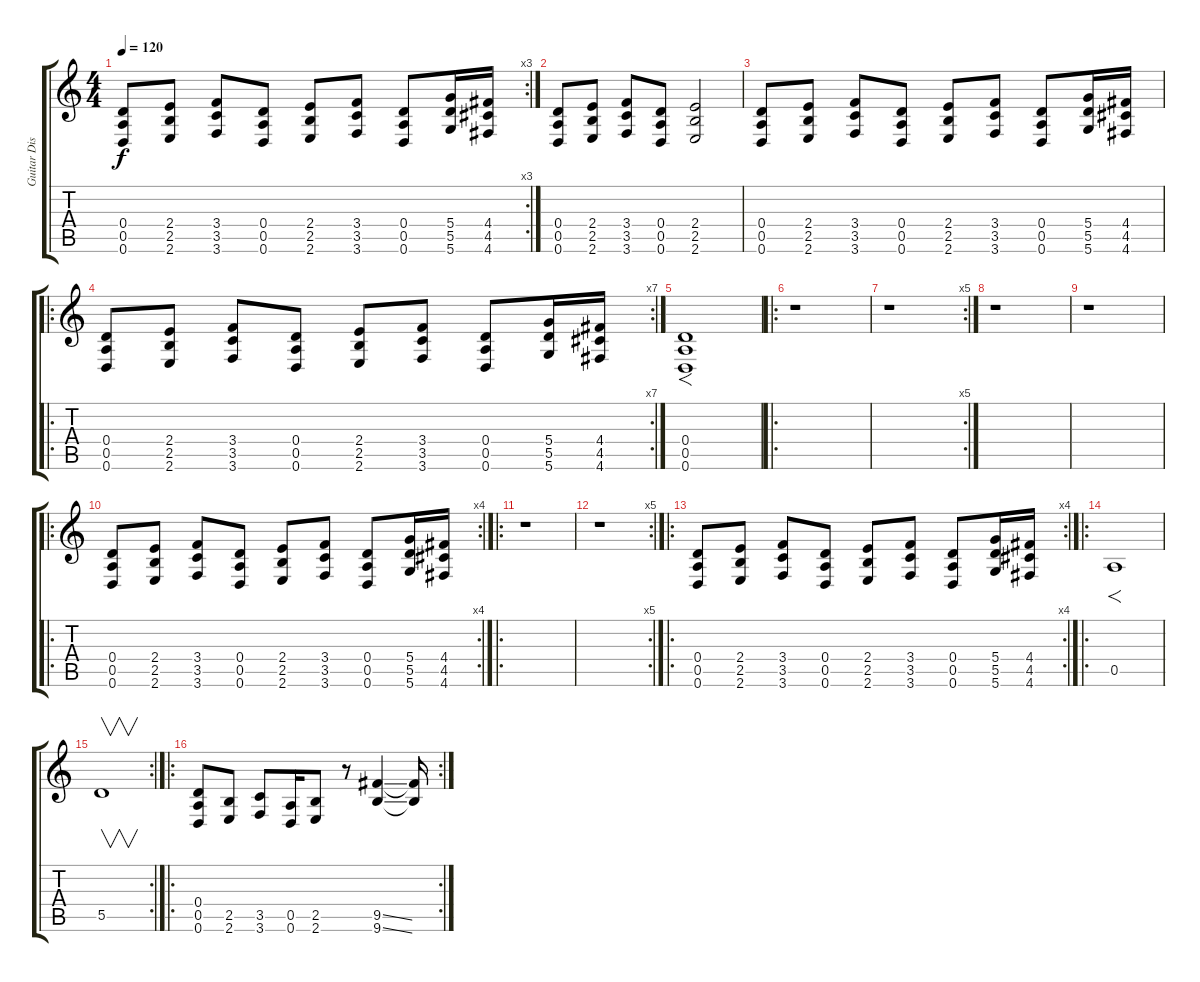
\track ("Guitar Distortion" "Guitar Dis") {instrument distortionguitar}
\staff {score tabs}
\tuning (E4 B3 G3 D3 A2 D2) {hide}
\rc 3
\ts (4 4)
\tempo 120
\clef g2
\ks c
(0.4 0.5 0.6).8{dy f instrument distortionguitar} (2.4 2.5 2.6).8 (3.4 3.5 3.6).8 (0.4 0.5 0.6).8 (2.4 2.5 2.6).8 (3.4 3.5 3.6).8 (0.4 0.5 0.6).8 (5.4 5.5 5.6).16 (4.4 4.5 4.6).16 |
(0.4 0.5 0.6).8 (2.4 2.5 2.6).8 (3.4 3.5 3.6).8 (0.4 0.5 0.6).8 (2.4 2.5 2.6).2 |
(0.4 0.5 0.6).8 (2.4 2.5 2.6).8 (3.4 3.5 3.6).8 (0.4 0.5 0.6).8 (2.4 2.5 2.6).8 (3.4 3.5 3.6).8 (0.4 0.5 0.6).8 (5.4 5.5 5.6).16 (4.4 4.5 4.6).16 |
\ro
\rc 7
(0.4 0.5 0.6).8 (2.4 2.5 2.6).8 (3.4 3.5 3.6).8 (0.4 0.5 0.6).8 (2.4 2.5 2.6).8 (3.4 3.5 3.6).8 (0.4 0.5 0.6).8 (5.4 5.5 5.6).16 (4.4 4.5 4.6).16 |
(0.4 0.5 0.6).1{f} |
\ro
r.1 |
\rc 5
r.1 |
r.1 |
r.1 |
\ro
\rc 4
(0.4 0.5 0.6).8 (2.4 2.5 2.6).8 (3.4 3.5 3.6).8 (0.4 0.5 0.6).8 (2.4 2.5 2.6).8 (3.4 3.5 3.6).8 (0.4 0.5 0.6).8 (5.4 5.5 5.6).16 (4.4 4.5 4.6).16 |
\ro
r.1 |
\rc 5
r.1 |
\ro
\rc 4
(0.4 0.5 0.6).8 (2.4 2.5 2.6).8 (3.4 3.5 3.6).8 (0.4 0.5 0.6).8 (2.4 2.5 2.6).8 (3.4 3.5 3.6).8 (0.4 0.5 0.6).8 (5.4 5.5 5.6).16 (4.4 4.5 4.6).16 |
\ro
0.5.1{f} |
\rc 2
5.5.1{v} |
\ro
\rc 2
(0.4 0.5 0.6).8 (2.5 2.6).8 (3.5 3.6).8 (0.5 0.6).16 (2.5 2.6).8 r.8 (9.5{ss} 9.6{ss}).4 (9.5{t} 9.6{t}).16
